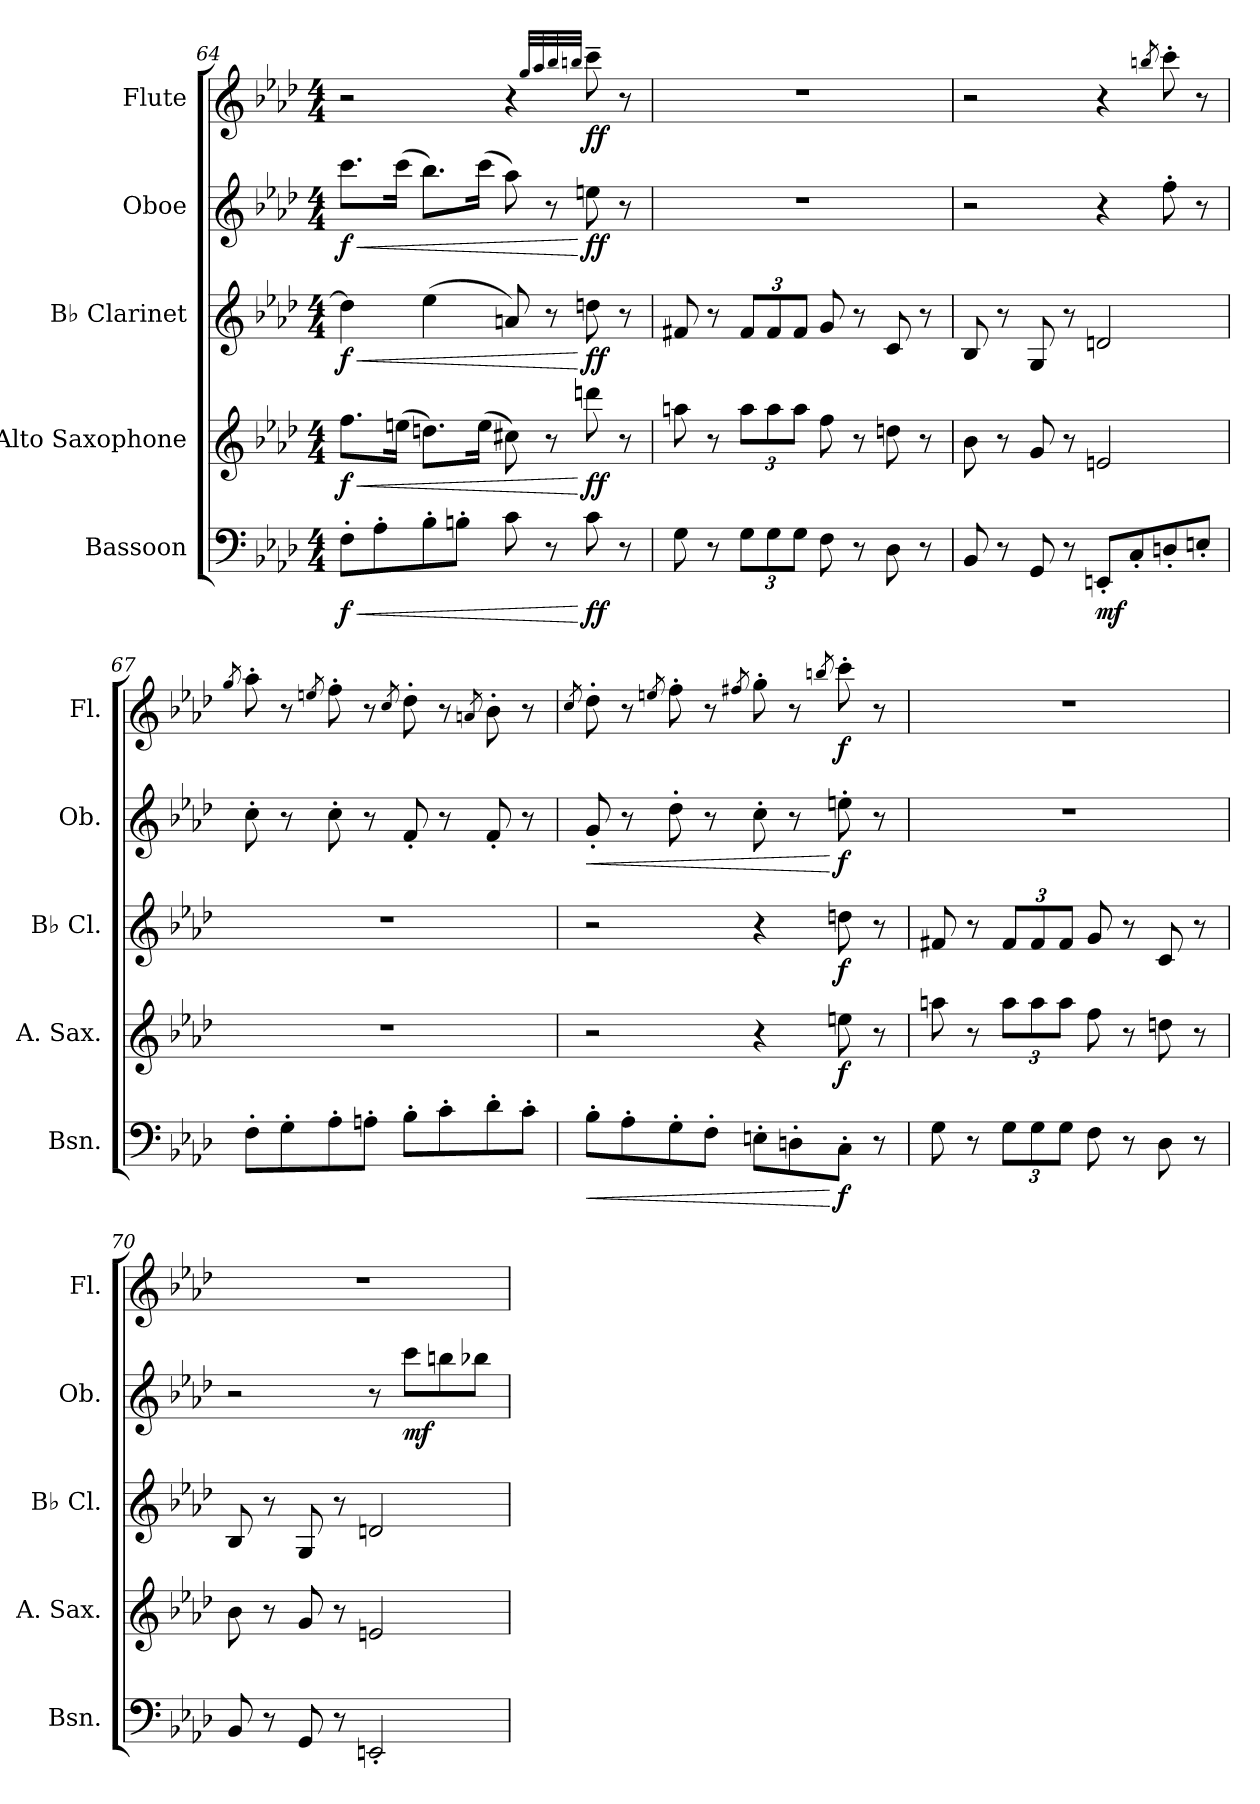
**kern	**dynam	**kern	**dynam	**kern	**dynam	**kern	**dynam	**kern	**dynam
*part5	*part5	*part4	*part4	*part3	*part3	*part2	*part2	*part1	*part1
*staff5	*staff5	*staff4	*staff4	*staff3	*staff3	*staff2	*staff2	*staff1	*staff1
*I"Bassoon	*	*I"Alto Saxophone	*	*I"B♭ Clarinet	*	*I"Oboe	*	*I"Flute	*
*I'Bsn.	*	*I'A. Sax.	*	*I'B♭ Cl.	*	*I'Ob.	*	*I'Fl.	*
!!LO:LB:g=z
*clefF4	*	*clefG2	*	*clefG2	*	*clefG2	*	*clefG2	*
*	*	*ITrd5c9	*	*ITrd1c2	*	*	*	*	*
*k[b-e-a-d-]	*	*k[b-e-a-d-g-c-f-]	*	*k[b-e-a-d-g-c-]	*	*k[b-e-a-d-]	*	*k[b-e-a-d-]	*
*M4/4	*	*M4/4	*	*M4/4	*	*M4/4	*	*M4/4	*
=64	=64	=64	=64	=64	=64	=64	=64	=64	=64
!	!LO:HP:b	!	!LO:HP:b	!	!LO:HP:b	!	!LO:HP:b	!	!
!	!LO:DY:n=1:b	!	!LO:DY:n=1:b	!	!LO:DY:n=1:b	!	!LO:DY:n=1:b	!	!
8F'\L	< f	8.a-\L	< f	4cc\]	< f	8.ccc\L	< f	2r	.
8A-'\	.	.	.	.	.	.	.	.	.
.	.	(>16gn\Jk	.	.	.	(>16ccc\Jk	.	.	.
8B-'\	.	8.fn\L)	.	(>4dd-\	.	8.bb-\L)	.	.	.
8Bn'\J	.	.	.	.	.	.	.	.	.
.	.	(>16g\Jk	.	.	.	(>16ccc\Jk	.	.	.
8c\	.	8en\)	.	8gn/)	.	8aa-\)	.	4r	.
8r	.	8r	.	8r	.	8r	.	.	.
.	.	.	.	.	.	.	.	32qgg/LLL	.
.	.	.	.	.	.	.	.	32qaa-/	.
.	.	.	.	.	.	.	.	32qbb-/	.
.	.	.	.	.	.	.	.	32qbbn/JJJ	.
!	!LO:DY:n=2:b	!	!LO:DY:n=2:b	!	!LO:DY:n=2:b	!	!LO:DY:n=2:b	!	!LO:DY:b
8c\	[ ff	8ffn\	[ ff	8ccn\	[ ff	8een\	[ ff	8ccc~\	ff
8r	.	8r	.	8r	.	8r	.	8r	.
=65	=65	=65	=65	=65	=65	=65	=65	=65	=65
8G\	.	8ccn\	.	8en/	.	1r	.	1r	.
8r	.	8r	.	8r	.	.	.	.	.
*Xbrackettup	*	*Xbrackettup	*	*Xbrackettup	*	*	*	*	*
12G\L	.	12cc\L	.	12e/L	.	.	.	.	.
12G\	.	12cc\	.	12e/	.	.	.	.	.
12G\J	.	12cc\J	.	12e/J	.	.	.	.	.
8F\	.	8a-\	.	8f/	.	.	.	.	.
8r	.	8r	.	8r	.	.	.	.	.
8D-\	.	8fn\	.	8B-/	.	.	.	.	.
8r	.	8r	.	8r	.	.	.	.	.
=66	=66	=66	=66	=66	=66	=66	=66	=66	=66
8BB-/	.	8d-\	.	8A-/	.	2r	.	2r	.
8r	.	8r	.	8r	.	.	.	.	.
8GG/	.	8B-/	.	8F/	.	.	.	.	.
8r	.	8r	.	8r	.	.	.	.	.
!	!LO:DY:b	!	!	!	!	!	!	!	!
8EEn'/L	mf	2Gn/	.	2cn/	.	4r	.	4r	.
8C'/	.	.	.	.	.	.	.	.	.
.	.	.	.	.	.	.	.	8qbbn/	.
8Dn'/	.	.	.	.	.	8ff'\	.	8ccc'\	.
8En'/J	.	.	.	.	.	8r	.	8r	.
!!LO:PB:g=z
=67	=67	=67	=67	=67	=67	=67	=67	=67	=67
.	.	.	.	.	.	.	.	8qgg/	.
8F'\L	.	1r	.	1r	.	8cc'\	.	8aa-'\	.
8G'\	.	.	.	.	.	8r	.	8r	.
.	.	.	.	.	.	.	.	8qeen/	.
8A-'\	.	.	.	.	.	8cc'\	.	8ff'\	.
8An'\J	.	.	.	.	.	8r	.	8r	.
.	.	.	.	.	.	.	.	8qcc/	.
8B-'\L	.	.	.	.	.	8f'/	.	8dd-'\	.
8c'\	.	.	.	.	.	8r	.	8r	.
.	.	.	.	.	.	.	.	8qan/	.
8d-'\	.	.	.	.	.	8f'/	.	8b-'\	.
8c'\J	.	.	.	.	.	8r	.	8r	.
=68	=68	=68	=68	=68	=68	=68	=68	=68	=68
.	.	.	.	.	.	.	.	8qcc/	.
!	!LO:HP:b	!	!	!	!	!	!LO:HP:b	!	!
8B-'\L	<	2r	.	2r	.	8g'/	<	8dd-'\	.
8A-'\	.	.	.	.	.	8r	.	8r	.
.	.	.	.	.	.	.	.	8qeen/	.
8G'\	.	.	.	.	.	8dd-'\	.	8ff'\	.
8F'\J	.	.	.	.	.	8r	.	8r	.
.	.	.	.	.	.	.	.	8qff#X/	.
8En'\L	.	4r	.	4r	.	8cc'\	.	8gg'\	.
8Dn'\	.	.	.	.	.	8r	.	8r	.
.	.	.	.	.	.	.	.	8qbbn/	.
!	!LO:DY:n=1:b	!	!LO:DY:b	!	!LO:DY:b	!	!LO:DY:n=1:b	!	!LO:DY:b
8C'\J	[ f	8gn\	f	8ccn\	f	8een'\	[ f	8ccc'\	f
8r	.	8r	.	8r	.	8r	.	8r	.
=69	=69	=69	=69	=69	=69	=69	=69	=69	=69
8G\	.	8ccn\	.	8en/	.	1r	.	1r	.
8r	.	8r	.	8r	.	.	.	.	.
12G\L	.	12cc\L	.	12e/L	.	.	.	.	.
12G\	.	12cc\	.	12e/	.	.	.	.	.
12G\J	.	12cc\J	.	12e/J	.	.	.	.	.
8F\	.	8a-\	.	8f/	.	.	.	.	.
8r	.	8r	.	8r	.	.	.	.	.
8D-\	.	8fn\	.	8B-/	.	.	.	.	.
8r	.	8r	.	8r	.	.	.	.	.
!!LO:LB:g=z
=70	=70	=70	=70	=70	=70	=70	=70	=70	=70
8BB-/	.	8d-\	.	8A-/	.	2r	.	1r	.
8r	.	8r	.	8r	.	.	.	.	.
8GG/	.	8B-/	.	8F/	.	.	.	.	.
8r	.	8r	.	8r	.	.	.	.	.
2EEn'/	.	2Gn/	.	2cn/	.	8r	.	.	.
!	!	!	!	!	!	!	!LO:DY:b	!	!
.	.	.	.	.	.	8ccc\L	mf	.	.
.	.	.	.	.	.	8bbn\	.	.	.
.	.	.	.	.	.	8bb-X\J	.	.	.
=	=	=	=	=	=	=	=	=	=
*-	*-	*-	*-	*-	*-	*-	*-	*-	*-
